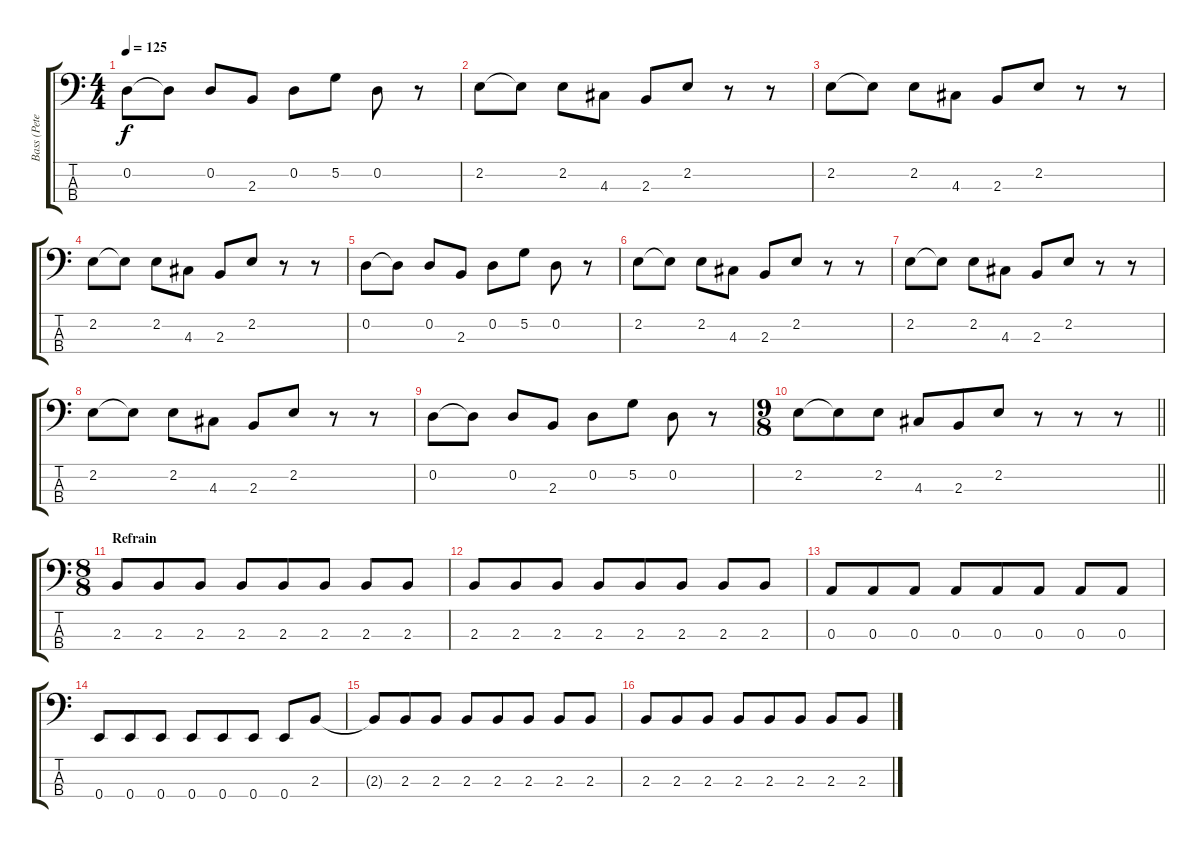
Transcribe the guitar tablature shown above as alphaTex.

\track ("Bass (Pete Way)" "Bass (Pete") {instrument electricbasspick}
\staff {score tabs}
\tuning (G2 D2 A1 E1) {hide}
\ts (4 4)
\tempo 125
\clef f4
\ks c
0.2.8{dy f} 0.2{t}.8 0.2.8 2.3.8 0.2.8 5.2.8 0.2.8 r.8 |
2.2.8 2.2{t}.8 2.2.8 4.3.8 2.3.8 2.2.8 r.8 r.8 |
2.2.8 2.2{t}.8 2.2.8 4.3.8 2.3.8 2.2.8 r.8 r.8 |
2.2.8 2.2{t}.8 2.2.8 4.3.8 2.3.8 2.2.8 r.8 r.8 |
0.2.8 0.2{t}.8 0.2.8 2.3.8 0.2.8 5.2.8 0.2.8 r.8 |
2.2.8 2.2{t}.8 2.2.8 4.3.8 2.3.8 2.2.8 r.8 r.8 |
2.2.8 2.2{t}.8 2.2.8 4.3.8 2.3.8 2.2.8 r.8 r.8 |
2.2.8 2.2{t}.8 2.2.8 4.3.8 2.3.8 2.2.8 r.8 r.8 |
0.2.8 0.2{t}.8 0.2.8 2.3.8 0.2.8 5.2.8 0.2.8 r.8 |
\ts (9 8)
\barLineRight lightlight
2.2.8 2.2{t}.8 2.2.8 4.3.8 2.3.8 2.2.8 r.8 r.8 r.8 |
\ts (8 8)
\section ("" "Refrain")
2.3.8 2.3.8 2.3.8 2.3.8 2.3.8 2.3.8 2.3.8 2.3.8 |
2.3.8 2.3.8 2.3.8 2.3.8 2.3.8 2.3.8 2.3.8 2.3.8 |
0.3.8 0.3.8 0.3.8 0.3.8 0.3.8 0.3.8 0.3.8 0.3.8 |
0.4.8 0.4.8 0.4.8 0.4.8 0.4.8 0.4.8 0.4.8 2.3.8 |
2.3{t}.8 2.3.8 2.3.8 2.3.8 2.3.8 2.3.8 2.3.8 2.3.8 |
2.3.8 2.3.8 2.3.8 2.3.8 2.3.8 2.3.8 2.3.8 2.3.8
